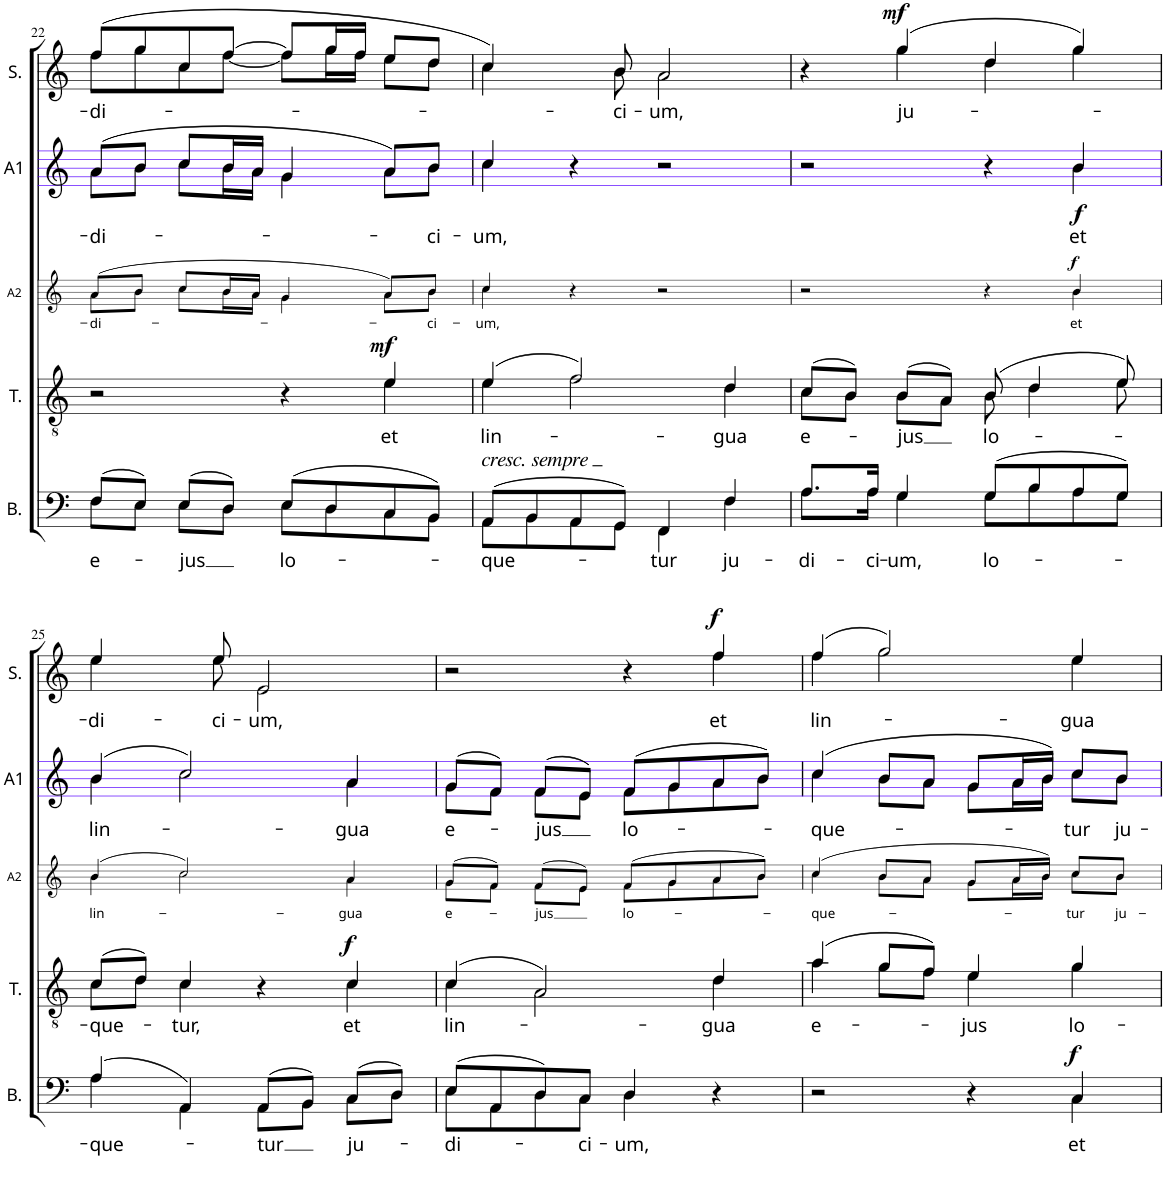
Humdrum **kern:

**kern	**text	**dynam	**kern	**text	**dynam	**kern	**text	**dynam	**kern	**text	**dynam	**kern	**text	**dynam
*part5	*part5	*part5	*part4	*part4	*part4	*part3	*part3	*part3	*part2	*part2	*part2	*part1	*part1	*part1
*staff5	*staff5	*staff5	*staff4	*staff4	*staff4	*staff3	*staff3	*staff3	*staff2	*staff2	*staff2	*staff1	*staff1	*staff1
*I"Basse	*	*	*I"Ténor	*	*	*I"Alto 2	*	*	*I"Alto 1	*	*	*I"Soprano	*	*
*I'B.	*	*	*I'T.	*	*	*I'A2	*	*	*I'A1	*	*	*I'S.	*	*
!!LO:PB:g=z
*clefF4	*	*	*clefGv2	*	*	*clefG2	*	*	*clefG2	*	*	*clefG2	*	*
*k[]	*	*	*k[]	*	*	*k[]	*	*	*k[]	*	*	*k[]	*	*
*M2/2	*	*	*M2/2	*	*	*M2/2	*	*	*M2/2	*	*	*M2/2	*	*
*met(c|)	*	*	*met(c|)	*	*	*met(c|)	*	*	*met(c|)	*	*	*met(c|)	*	*
=22	=22	=22	=22	=22	=22	=22	=22	=22	=22	=22	=22	=22	=22	=22
!	!LO:LY:b	!	!	!	!	!	!LO:LY:b	!	!	!LO:LY:b	!	!	!LO:LY:b	!
*^	*	*	*^	*	*	*^	*	*	*^	*	*	*^	*	*
(8F/L	8F\L	e-	.	2r	2ryy	.	.	(8a/L	8a\L	-di-	.	(8a/L	8a\L	-di-	.	(8ff/L	8ff\L	-di-	.
8E/J)	8E\J	.	.	.	.	.	.	8b/J	8b\J	.	.	8b/J	8b\J	.	.	8gg/	8gg\	.	.
!	!	!LO:LY:b	!	!	!	!	!	!	!	!	!	!	!	!	!	!	!	!	!
(8E/L	8E\L	-jus	.	.	.	.	.	8cc/L	8cc\L	.	.	8cc/L	8cc\L	.	.	8cc/	8cc\	.	.
8D/J)	8D\J	.	.	.	.	.	.	16b/L	16b\L	.	.	16b/L	16b\L	.	.	[8ff/J	[8ff\J	.	.
.	.	.	.	.	.	.	.	16a/JJ	16a\JJ	.	.	16a/JJ	16a\JJ	.	.	.	.	.	.
!	!	!LO:LY:b	!	!	!	!	!	!	!	!	!	!	!	!	!	!	!	!	!
(8E/L	8E\L	lo-	.	4r	4ryy	.	.	4g/	4g\	.	.	4g/	4g\	.	.	8ff/L]	8ff\L]	.	.
8D/	8D\	.	.	.	.	.	.	.	.	.	.	.	.	.	.	16gg/L	16gg\L	.	.
.	.	.	.	.	.	.	.	.	.	.	.	.	.	.	.	16ff/JJ	16ff\JJ	.	.
!	!	!	!	!	!	!LO:LY:b	!LO:DY:a	!	!	!	!	!	!	!	!	!	!	!	!
8C/	8C\	.	.	4e/	4e\	et	mf	8a/L)	8a\L	.	.	8a/L)	8a\L	.	.	8ee/L	8ee\L	.	.
!	!	!	!	!	!	!	!	!	!	!LO:LY:b	!	!	!	!LO:LY:b	!	!	!	!	!
8BB/J)	8BB\J	.	.	.	.	.	.	8b/J	8b\J	-ci-	.	8b/J	8b\J	-ci-	.	8dd/J	8dd\J	.	.
=23	=23	=23	=23	=23	=23	=23	=23	=23	=23	=23	=23	=23	=23	=23	=23	=23	=23	=23	=23
!LO:TX:a:i:t=cresc. sempre	!	!	!	!	!	!	!	!	!	!	!	!	!	!	!	!	!	!	!
!	!	!LO:LY:b	!	!	!	!LO:LY:b	!	!	!	!LO:LY:b	!	!	!	!LO:LY:b	!	!	!	!	!
(8AA/L	8AA\L	-que-	.	(4e/	4e\	lin-	.	4cc/	4cc\	-um,	.	4cc/	4cc\	-um,	.	4.cc/)	4.cc\	.	.
8BB/	8BB\	.	.	.	.	.	.	.	.	.	.	.	.	.	.	.	.	.	.
8AA/	8AA\	.	.	2f/)	2f\	.	.	4r	4ryy	.	.	4r	4ryy	.	.	.	.	.	.
!	!	!	!	!	!	!	!	!	!	!	!	!	!	!	!	!	!	!LO:LY:b	!
8GG/J)	8GG\J	.	.	.	.	.	.	.	.	.	.	.	.	.	.	8b/	8b\	-ci-	.
!	!	!LO:LY:b	!	!	!	!	!	!	!	!	!	!	!	!	!	!	!	!LO:LY:b	!
4FF/	4FF\	-tur	.	.	.	.	.	2r	2ryy	.	.	2r	2ryy	.	.	2a/	2a\	-um,	.
!	!	!LO:LY:b	!	!	!	!LO:LY:b	!	!	!	!	!	!	!	!	!	!	!	!	!
4F/	4F\	ju-	.	4d/	4d\	-gua	.	.	.	.	.	.	.	.	.	.	.	.	.
=24	=24	=24	=24	=24	=24	=24	=24	=24	=24	=24	=24	=24	=24	=24	=24	=24	=24	=24	=24
!	!	!LO:LY:b	!	!	!	!LO:LY:b	!	!	!	!	!	!	!	!	!	!	!	!	!
8.A/L	8.A\L	-di-	.	(8c/L	8c\L	e-	.	2r	2ryy	.	.	2r	2ryy	.	.	4r	4ryy	.	.
.	.	.	.	8B/J)	8B\J	.	.	.	.	.	.	.	.	.	.	.	.	.	.
!	!	!LO:LY:b	!	!	!	!	!	!	!	!	!	!	!	!	!	!	!	!	!
16A/Jk	16A\Jk	-ci-	.	.	.	.	.	.	.	.	.	.	.	.	.	.	.	.	.
!	!	!LO:LY:b	!	!	!	!LO:LY:b	!	!	!	!	!	!	!	!	!	!	!	!LO:LY:b	!LO:DY:a
4G/	4G\	-um,	.	(8B/L	8B\L	-jus	.	.	.	.	.	.	.	.	.	(4gg/	4gg\	ju-	mf
.	.	.	.	8A/J)	8A\J	.	.	.	.	.	.	.	.	.	.	.	.	.	.
!	!	!LO:LY:b	!	!	!	!LO:LY:b	!	!	!	!	!	!	!	!	!	!	!	!	!
(8G/L	8G\L	lo-	.	(8B/	8B\	lo-	.	4r	4ryy	.	.	4r	4ryy	.	.	4dd/	4dd\	.	.
8B/	8B\	.	.	4d/	4d\	.	.	.	.	.	.	.	.	.	.	.	.	.	.
!	!	!	!	!	!	!	!	!	!	!LO:LY:b	!LO:DY:a	!	!	!LO:LY:b	!LO:DY:b	!	!	!	!
8A/	8A\	.	.	.	.	.	.	4b/	4b\	et	f	4b/	4b\	et	f	4gg/)	4gg\	.	.
8G/J)	8G\J	.	.	8e/)	8e\	.	.	.	.	.	.	.	.	.	.	.	.	.	.
!!LO:LB:g=z	!!
=25	=25	=25	=25	=25	=25	=25	=25	=25	=25	=25	=25	=25	=25	=25	=25	=25	=25	=25	=25
!	!	!LO:LY:b	!	!	!	!LO:LY:b	!	!	!	!LO:LY:b	!	!	!	!LO:LY:b	!	!	!	!LO:LY:b	!
(4A/	4A\	-que-	.	(8c/L	8c\L	-que-	.	(4b/	4b\	lin-	.	(4b/	4b\	lin-	.	4.ee/	4.ee\	-di-	.
.	.	.	.	8d/J)	8d\J	.	.	.	.	.	.	.	.	.	.	.	.	.	.
!	!	!	!	!	!	!LO:LY:b	!	!	!	!	!	!	!	!	!	!	!	!	!
4AA/)	4AA\	.	.	4c/	4c\	-tur,	.	2cc/)	2cc\	.	.	2cc/)	2cc\	.	.	.	.	.	.
!	!	!	!	!	!	!	!	!	!	!	!	!	!	!	!	!	!	!LO:LY:b	!
.	.	.	.	.	.	.	.	.	.	.	.	.	.	.	.	8ee/	8ee\	-ci-	.
!	!	!LO:LY:b	!	!	!	!	!	!	!	!	!	!	!	!	!	!	!	!LO:LY:b	!
(8AA/L	8AA\L	-tur	.	4r	4ryy	.	.	.	.	.	.	.	.	.	.	2e/	2e\	-um,	.
8BB/J)	8BB\J	.	.	.	.	.	.	.	.	.	.	.	.	.	.	.	.	.	.
!	!	!LO:LY:b	!	!	!	!LO:LY:b	!LO:DY:a	!	!	!LO:LY:b	!	!	!	!LO:LY:b	!	!	!	!	!
(8C/L	8C\L	ju-	.	4c/	4c\	et	f	4a/	4a\	-gua	.	4a/	4a\	-gua	.	.	.	.	.
8D/J)	8D\J	.	.	.	.	.	.	.	.	.	.	.	.	.	.	.	.	.	.
=26	=26	=26	=26	=26	=26	=26	=26	=26	=26	=26	=26	=26	=26	=26	=26	=26	=26	=26	=26
!	!	!LO:LY:b	!	!	!	!LO:LY:b	!	!	!	!LO:LY:b	!	!	!	!LO:LY:b	!	!	!	!	!
(8E/L	8E\L	-di-	.	(4c/	4c\	lin-	.	(8g/L	8g\L	e-	.	(8g/L	8g\L	e-	.	2r	2ryy	.	.
8AA/	8AA\	.	.	.	.	.	.	8f/J)	8f\J	.	.	8f/J)	8f\J	.	.	.	.	.	.
!	!	!	!	!	!	!	!	!	!	!LO:LY:b	!	!	!	!LO:LY:b	!	!	!	!	!
8D/)	8D\	.	.	2A/)	2A\	.	.	(8f/L	8f\L	-jus	.	(8f/L	8f\L	-jus	.	.	.	.	.
!	!	!LO:LY:b	!	!	!	!	!	!	!	!	!	!	!	!	!	!	!	!	!
8C/J	8C\J	-ci-	.	.	.	.	.	8e/J)	8e\J	.	.	8e/J)	8e\J	.	.	.	.	.	.
!	!	!LO:LY:b	!	!	!	!	!	!	!	!LO:LY:b	!	!	!	!LO:LY:b	!	!	!	!	!
4D/	4D\	-um,	.	.	.	.	.	(8f/L	8f\L	lo-	.	(8f/L	8f\L	lo-	.	4r	4ryy	.	.
.	.	.	.	.	.	.	.	8g/	8g\	.	.	8g/	8g\	.	.	.	.	.	.
!	!	!	!	!	!	!LO:LY:b	!	!	!	!	!	!	!	!	!	!	!	!LO:LY:b	!LO:DY:a
4r	4ryy	.	.	4d/	4d\	-gua	.	8a/	8a\	.	.	8a/	8a\	.	.	4ff/	4ff\	et	f
.	.	.	.	.	.	.	.	8b/J)	8b\J	.	.	8b/J)	8b\J	.	.	.	.	.	.
=27	=27	=27	=27	=27	=27	=27	=27	=27	=27	=27	=27	=27	=27	=27	=27	=27	=27	=27	=27
!	!	!	!	!	!	!LO:LY:b	!	!	!	!LO:LY:b	!	!	!	!LO:LY:b	!	!	!	!LO:LY:b	!
2r	2ryy	.	.	(4a/	4a\	e-	.	(4cc/	4cc\	-que-	.	(4cc/	4cc\	-que-	.	(4ff/	4ff\	lin-	.
.	.	.	.	8g/L	8g\L	.	.	8b/L	8b\L	.	.	8b/L	8b\L	.	.	2gg/)	2gg\	.	.
.	.	.	.	8f/J)	8f\J	.	.	8a/J	8a\J	.	.	8a/J	8a\J	.	.	.	.	.	.
!	!	!	!	!	!	!LO:LY:b	!	!	!	!	!	!	!	!	!	!	!	!	!
4r	4ryy	.	.	4e/	4e\	-jus	.	8g/L	8g\L	.	.	8g/L	8g\L	.	.	.	.	.	.
.	.	.	.	.	.	.	.	16a/L	16a\L	.	.	16a/L	16a\L	.	.	.	.	.	.
.	.	.	.	.	.	.	.	16b/JJ)	16b\JJ	.	.	16b/JJ)	16b\JJ	.	.	.	.	.	.
!	!	!LO:LY:b	!LO:DY:a	!	!	!LO:LY:b	!	!	!	!LO:LY:b	!	!	!	!LO:LY:b	!	!	!	!LO:LY:b	!
4C/	4C\	et	f	4g/	4g\	lo-	.	8cc/L	8cc\L	-tur	.	8cc/L	8cc\L	-tur	.	4ee/	4ee\	-gua	.
!	!	!	!	!	!	!	!	!	!	!LO:LY:b	!	!	!	!LO:LY:b	!	!	!	!	!
.	.	.	.	.	.	.	.	8b/J	8b\J	ju-	.	8b/J	8b\J	ju-	.	.	.	.	.
*v	*v	*	*	*	*	*	*	*v	*v	*	*	*v	*v	*	*	*v	*v	*	*
*	*	*	*v	*v	*	*	*	*	*	*	*	*	*	*	*
=	=	=	=	=	=	=	=	=	=	=	=	=	=	=
*-	*-	*-	*-	*-	*-	*-	*-	*-	*-	*-	*-	*-	*-	*-
